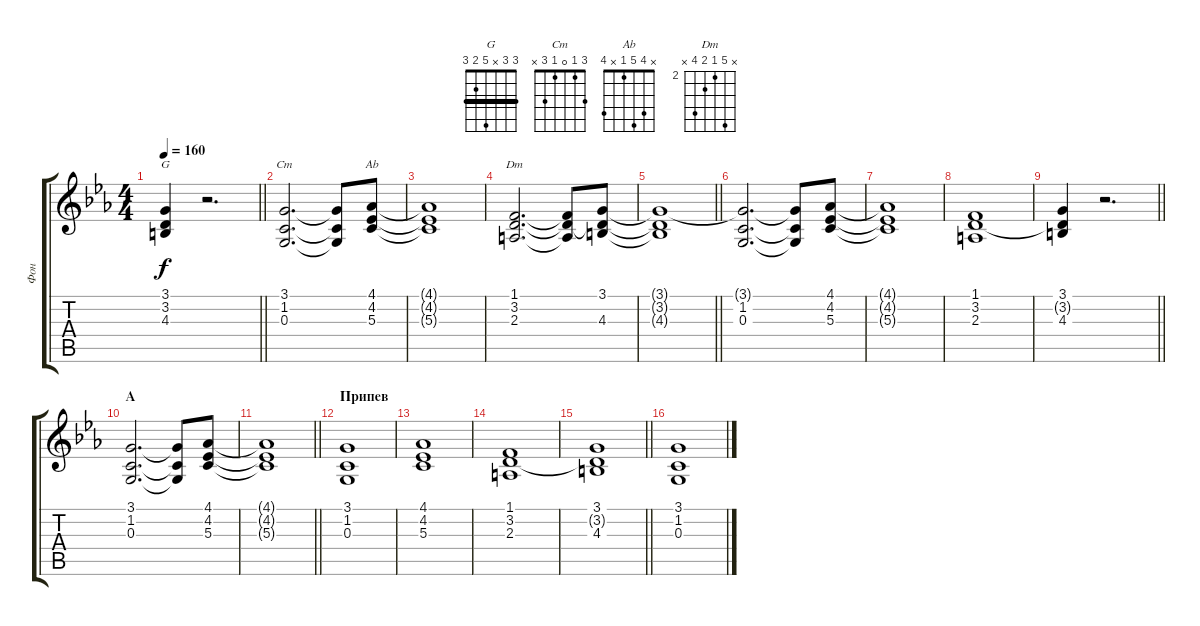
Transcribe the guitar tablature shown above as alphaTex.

\track ("Фон" "Фон") {instrument pad2warm}
\staff {score tabs}
\tuning (E4 B3 G3 D3 A2 E2) {hide}
\chord ("G" 3 3 x 5 2 3) {barre 3}
\chord ("Cm" 3 1 0 1 3 x)
\chord ("Ab" x 4 5 1 x 4)
\chord ("Dm" x 6 2 3 5 x) {firstfret 2}
\ts (4 4)
\tempo 160
\clef g2
\barLineRight lightlight
\ks cminor
(3.1 3.2{t} 4.3).4{ch "G" dy f} r.2{d} |
(3.1 1.2 0.3).2{d ch "Cm"} (3.1{t} 1.2{t} 0.3{t}).8 (4.1 4.2 5.3).8{ch "Ab"} |
(4.1{t} 4.2{t} 5.3{t}).1 |
(1.1 3.2 2.3).2{d ch "Dm"} (1.1{t} 3.2{t} 2.3{t}).8 (3.1 3.2{t} 4.3).8 |
\barLineRight lightlight
(3.1{t} 3.2{t} 4.3{t}).1 |
(3.1{t} 1.2 0.3).2{d} (3.1{t} 1.2{t} 0.3{t}).8 (4.1 4.2 5.3).8 |
(4.1{t} 4.2{t} 5.3{t}).1 |
(1.1 3.2 2.3).1 |
\barLineRight lightlight
(3.1 3.2{t} 4.3).4 r.2{d} |
\section ("" "A")
(3.1 1.2 0.3).2{d} (3.1{t} 1.2{t} 0.3{t}).8 (4.1 4.2 5.3).8 |
\barLineRight lightlight
(4.1{t} 4.2{t} 5.3{t}).1 |
\section ("" "Припев")
(3.1 1.2 0.3).1 |
(4.1 4.2 5.3).1 |
(1.1 3.2 2.3).1 |
\barLineRight lightlight
(3.1 3.2{t} 4.3).1 |
(3.1 1.2 0.3).1
